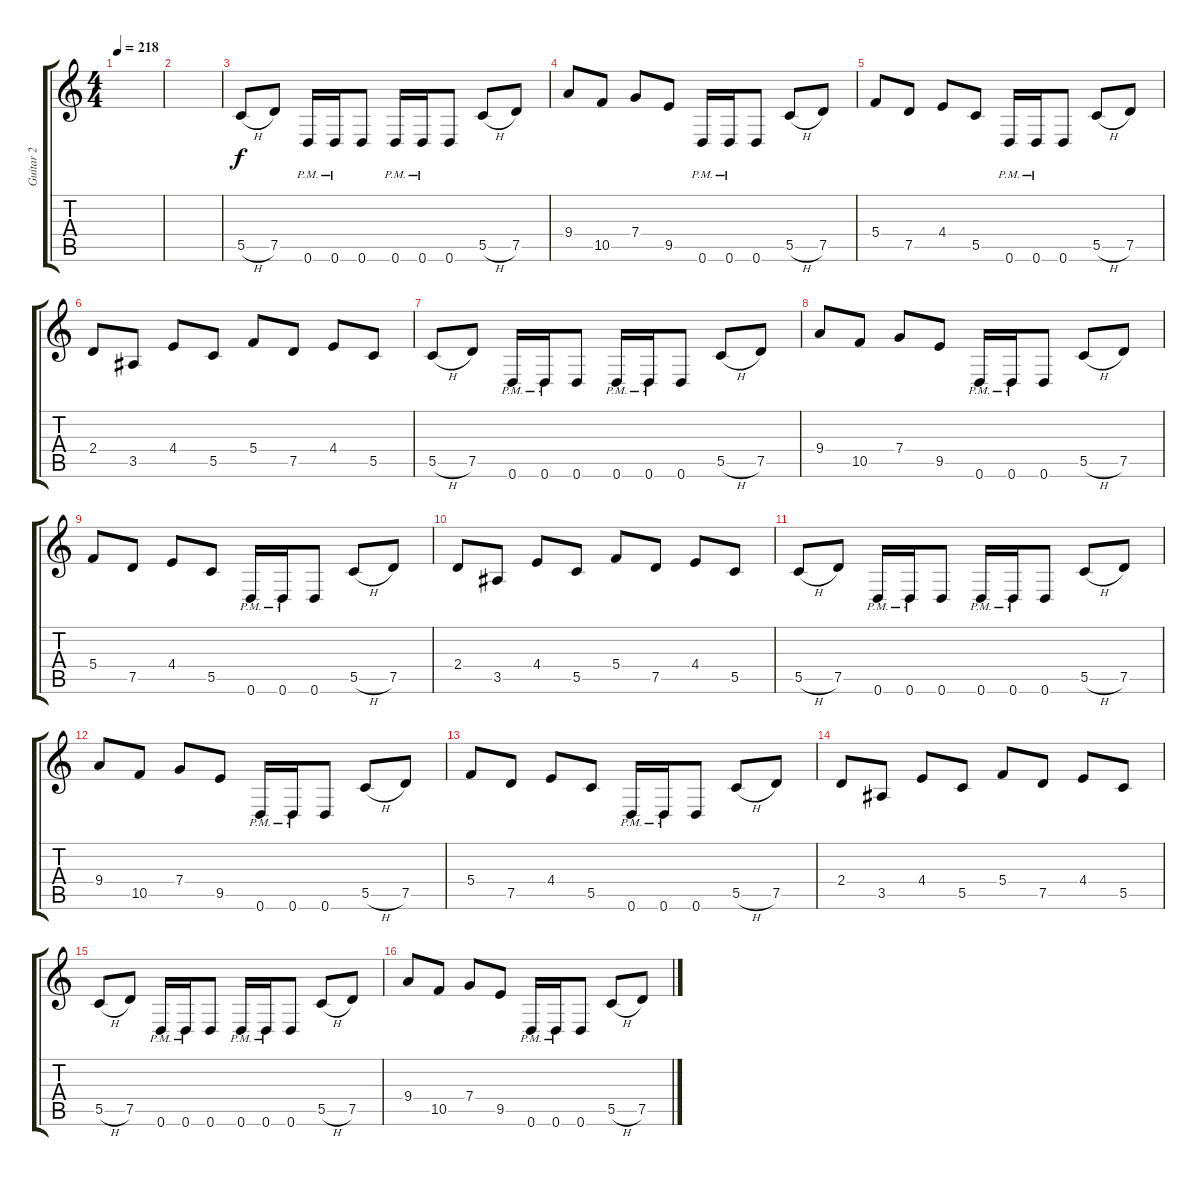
\track ("Guitar 2" "Guitar 2") {instrument distortionguitar}
\staff {score tabs}
\tuning (D4 A3 F3 C3 G2 D2) {hide}
\ts (4 4)
\tempo 218
\clef g2
\ks c
|
|
5.5{h}.8 7.5.8 0.6{pm}.16 0.6{pm}.16 0.6.8 0.6{pm}.16 0.6{pm}.16 0.6.8 5.5{h}.8 7.5.8 |
9.4.8 10.5.8 7.4.8 9.5.8 0.6{pm}.16 0.6{pm}.16 0.6.8 5.5{h}.8 7.5.8 |
5.4.8 7.5.8 4.4.8 5.5.8 0.6{pm}.16 0.6{pm}.16 0.6.8 5.5{h}.8 7.5.8 |
2.4.8 3.5.8 4.4.8 5.5.8 5.4.8 7.5.8 4.4.8 5.5.8 |
5.5{h}.8 7.5.8 0.6{pm}.16 0.6{pm}.16 0.6.8 0.6{pm}.16 0.6{pm}.16 0.6.8 5.5{h}.8 7.5.8 |
9.4.8 10.5.8 7.4.8 9.5.8 0.6{pm}.16 0.6{pm}.16 0.6.8 5.5{h}.8 7.5.8 |
5.4.8 7.5.8 4.4.8 5.5.8 0.6{pm}.16 0.6{pm}.16 0.6.8 5.5{h}.8 7.5.8 |
2.4.8 3.5.8 4.4.8 5.5.8 5.4.8 7.5.8 4.4.8 5.5.8 |
5.5{h}.8 7.5.8 0.6{pm}.16 0.6{pm}.16 0.6.8 0.6{pm}.16 0.6{pm}.16 0.6.8 5.5{h}.8 7.5.8 |
9.4.8 10.5.8 7.4.8 9.5.8 0.6{pm}.16 0.6{pm}.16 0.6.8 5.5{h}.8 7.5.8 |
5.4.8 7.5.8 4.4.8 5.5.8 0.6{pm}.16 0.6{pm}.16 0.6.8 5.5{h}.8 7.5.8 |
2.4.8 3.5.8 4.4.8 5.5.8 5.4.8 7.5.8 4.4.8 5.5.8 |
5.5{h}.8 7.5.8 0.6{pm}.16 0.6{pm}.16 0.6.8 0.6{pm}.16 0.6{pm}.16 0.6.8 5.5{h}.8 7.5.8 |
9.4.8 10.5.8 7.4.8 9.5.8 0.6{pm}.16 0.6{pm}.16 0.6.8 5.5{h}.8 7.5.8
